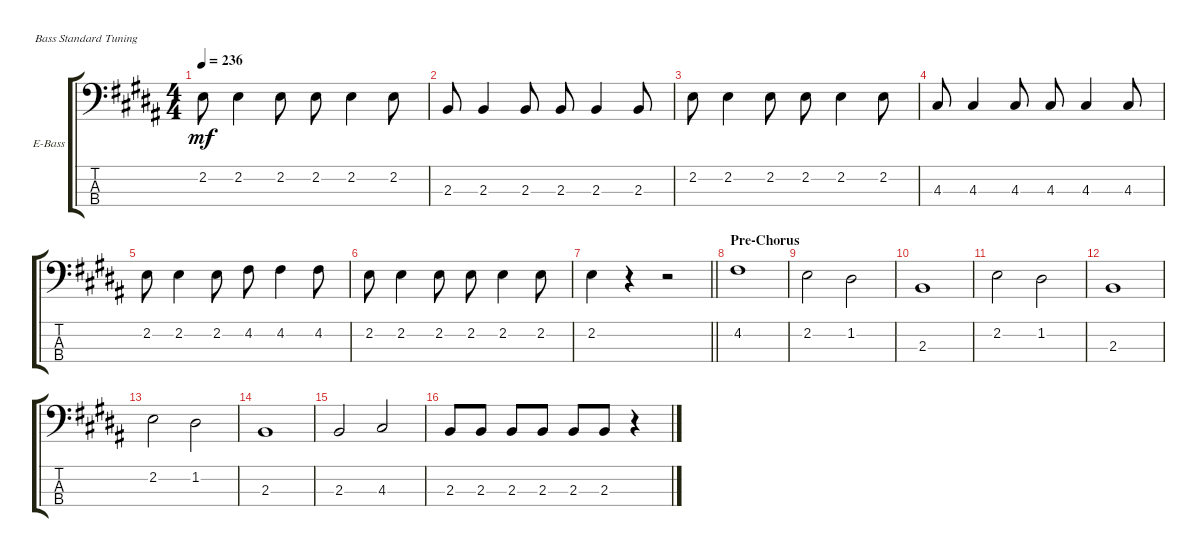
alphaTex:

\defaultSystemsLayout 4
\bracketExtendMode groupsimilarinstruments
\firstSystemTrackNameOrientation horizontal
\otherSystemsTrackNameOrientation horizontal
\track ("Bass" "E-Bass") {instrument electricbassfinger}
\staff {score tabs}
\tuning (G2 D2 A1 E1)
\ts (4 4)
\tempo 236
\clef f4
\scale
0.333333
\ks b
2.2.8{dy mf} 2.2.4 2.2.8 2.2.8 2.2.4 2.2.8 |
\scale
0.333333 2.3.8 2.3.4 2.3.8 2.3.8 2.3.4 2.3.8 |
\scale
0.333333 2.2.8 2.2.4 2.2.8 2.2.8 2.2.4 2.2.8 |
\scale
0.333333 4.3.8 4.3.4 4.3.8 4.3.8 4.3.4 4.3.8 |
\scale
0.333333 2.2.8 2.2.4 2.2.8 4.2.8 4.2.4 4.2.8 |
\scale
0.333333 2.2.8 2.2.4 2.2.8 2.2.8 2.2.4 2.2.8 |
\scale
0.333333
\barLineRight lightlight
2.2.4 r.4 r.2 |
\section ("" "Pre-Chorus")
\scale
0.333333 4.2.1 |
\scale
0.333333 2.2.2 1.2.2 |
\scale
0.333333 2.3.1 |
\scale
0.333333 2.2.2 1.2.2 |
\scale
0.333333 2.3.1 |
\scale
0.333333 2.2.2 1.2.2 |
\scale
0.333333 2.3.1 |
\scale
0.333333 2.3.2 4.3.2 |
\scale
0.333333 2.3.8 2.3.8 2.3.8 2.3.8 2.3.8 2.3.8 r.4
